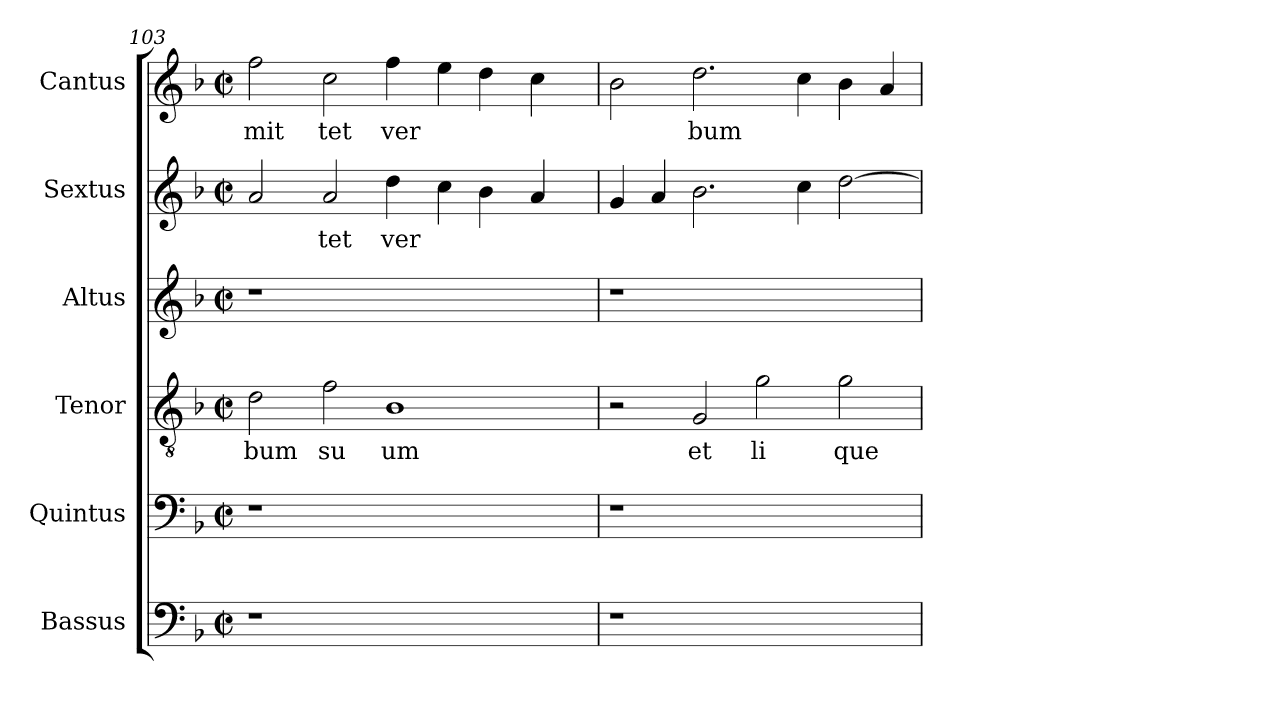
**kern	**kern	**kern	**text	**kern	**kern	**text	**kern	**text
*part6	*part5	*part4	*part4	*part3	*part2	*part2	*part1	*part1
*staff6	*staff5	*staff4	*staff4	*staff3	*staff2	*staff2	*staff1	*staff1
*I"Bassus	*I"Quintus	*I"Tenor	*	*I"Altus	*I"Sextus	*	*I"Cantus	*
*I'Bassus	*I'Quintus	*I'Tenor	*	*I'Altus	*I'Sextus	*	*I'Cantus	*
!!LO:LB:g=z
*clefF4	*clefF4	*clefGv2	*	*clefG2	*clefG2	*	*clefG2	*
*k[b-]	*k[b-]	*k[b-]	*	*k[b-]	*k[b-]	*	*k[b-]	*
*F:	*F:	*F:	*	*F:	*F:	*	*F:	*
*M2/2	*M2/2	*M2/2	*	*M2/2	*M2/2	*	*M2/2	*
*met(c|)	*met(c|)	*met(c|)	*	*met(c|)	*met(c|)	*	*met(c|)	*
=103	=103	=103	=103	=103	=103	=103	=103	=103
!	!	!	!LO:LY:b:cj	!	!	!	!	!LO:LY:b:cj
*	*	*	*	*	*^	*	*	*
1r	1r	2d\	bum	1r	2a/	32.ryy	.	2ff\	mit
.	.	.	.	.	.	1ryy	.	.	.
!	!	!	!LO:LY:b:cj	!	!	!	!LO:LY:b:cj	!	!LO:LY:b:cj
.	.	2f\	su	.	2a/	.	tet	2cc\	tet
!	!	!	!LO:LY:b:cj	!	!	!	!LO:LY:b	!	!LO:LY:b
1ryy	1ryy	1B-	um	1ryy	4dd\	.	ver	4ff\	ver
.	.	.	.	.	.	2ryy	.	.	.
.	.	.	.	.	4cc\	.	.	4ee\	.
.	.	.	.	.	4b-\	.	.	4dd\	.
.	.	.	.	.	.	4ryy	.	.	.
.	.	.	.	.	4a/	.	.	4cc\	.
.	.	.	.	.	.	8ryy	.	.	.
.	.	.	.	.	.	16ryy	.	.	.
.	.	.	.	.	.	64ryy	.	.	.
*	*	*	*	*	*v	*v	*	*	*
=104	=104	=104	=104	=104	=104	=104	=104	=104
1r	1r	2r	.	1r	4g/	.	2b-\	.
.	.	.	.	.	4a/	.	.	.
!	!	!	!LO:LY:b:cj	!	!	!	!	!LO:LY:b
.	.	2G/	et	.	2.b-\	.	2.dd\	bum
!	!	!	!LO:LY:b:cj	!	!	!	!	!
1ryy	1ryy	2g\	li	1ryy	.	.	.	.
.	.	.	.	.	4cc\	.	4cc\	.
!	!	!	!LO:LY:b:cj	!	!	!	!	!
.	.	2g\	que	.	[>2dd\	.	4b-\	.
.	.	.	.	.	.	.	4a/	.
=	=	=	=	=	=	=	=	=
*-	*-	*-	*-	*-	*-	*-	*-	*-
